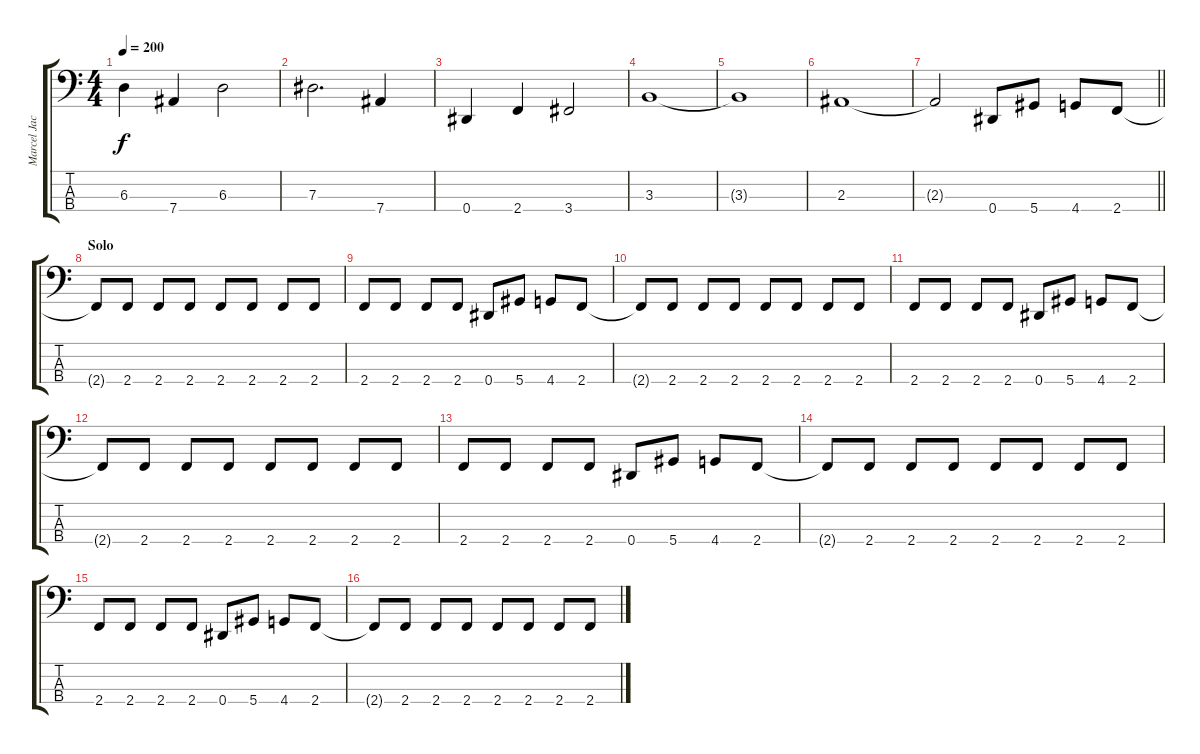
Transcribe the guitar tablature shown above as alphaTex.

\track ("Marcel Jacob" "Marcel Jac") {instrument electricbasspick}
\staff {score tabs}
\tuning (Gb2 Db2 Ab1 Eb1) {hide}
\ts (4 4)
\tempo 200
\clef f4
\ks c
6.3.4{dy f} 7.4.4 6.3.2 |
7.3.2{d} 7.4.4 |
0.4.4 2.4.4 3.4.2 |
3.3.1 |
3.3{t}.1 |
2.3.1 |
\barLineRight lightlight
2.3{t}.2 0.4.8 5.4.8 4.4.8 2.4.8 |
\section ("" "Solo")
2.4{t}.8 2.4.8 2.4.8 2.4.8 2.4.8 2.4.8 2.4.8 2.4.8 |
2.4.8 2.4.8 2.4.8 2.4.8 0.4.8 5.4.8 4.4.8 2.4.8 |
2.4{t}.8 2.4.8 2.4.8 2.4.8 2.4.8 2.4.8 2.4.8 2.4.8 |
2.4.8 2.4.8 2.4.8 2.4.8 0.4.8 5.4.8 4.4.8 2.4.8 |
2.4{t}.8 2.4.8 2.4.8 2.4.8 2.4.8 2.4.8 2.4.8 2.4.8 |
2.4.8 2.4.8 2.4.8 2.4.8 0.4.8 5.4.8 4.4.8 2.4.8 |
2.4{t}.8 2.4.8 2.4.8 2.4.8 2.4.8 2.4.8 2.4.8 2.4.8 |
2.4.8 2.4.8 2.4.8 2.4.8 0.4.8 5.4.8 4.4.8 2.4.8 |
2.4{t}.8 2.4.8 2.4.8 2.4.8 2.4.8 2.4.8 2.4.8 2.4.8
